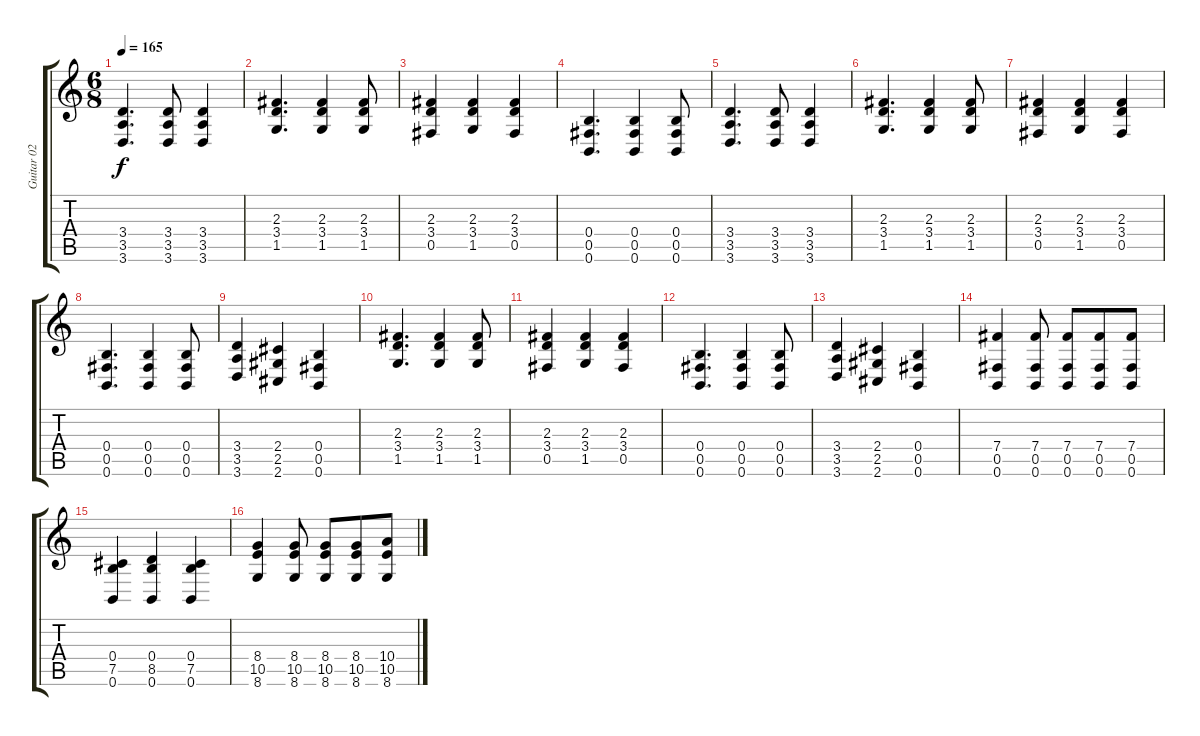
\track ("Guitar 02" "Guitar 02") {instrument overdrivenguitar}
\staff {score tabs}
\tuning (Db4 Ab3 E3 B2 Gb2 B1) {hide}
\ts (6 8)
\tempo 165
\clef g2
\ks c
(3.4 3.5 3.6).4{d dy f} (3.4 3.5 3.6).8 (3.4 3.5 3.6).4 |
(2.3 3.4 1.5).4{d} (2.3 3.4 1.5).4 (2.3 3.4 1.5).8 |
(2.3 3.4 0.5).4 (2.3 3.4 1.5).4 (2.3 3.4 0.5).4 |
(0.4 0.5 0.6).4{d} (0.4 0.5 0.6).4 (0.4 0.5 0.6).8 |
(3.4 3.5 3.6).4{d} (3.4 3.5 3.6).8 (3.4 3.5 3.6).4 |
(2.3 3.4 1.5).4{d} (2.3 3.4 1.5).4 (2.3 3.4 1.5).8 |
(2.3 3.4 0.5).4 (2.3 3.4 1.5).4 (2.3 3.4 0.5).4 |
(0.4 0.5 0.6).4{d} (0.4 0.5 0.6).4 (0.4 0.5 0.6).8 |
(3.4 3.5 3.6).4 (2.4 2.5 2.6).4 (0.4 0.5 0.6).4 |
(2.3 3.4 1.5).4{d} (2.3 3.4 1.5).4 (2.3 3.4 1.5).8 |
(2.3 3.4 0.5).4 (2.3 3.4 1.5).4 (2.3 3.4 0.5).4 |
(0.4 0.5 0.6).4{d} (0.4 0.5 0.6).4 (0.4 0.5 0.6).8 |
(3.4 3.5 3.6).4 (2.4 2.5 2.6).4 (0.4 0.5 0.6).4 |
(7.4 0.5 0.6).4 (7.4 0.5 0.6).8 (7.4 0.5 0.6).8 (7.4 0.5 0.6).8 (7.4 0.5 0.6).8 |
(0.4 7.5 0.6).4 (0.4 8.5 0.6).4 (0.4 7.5 0.6).4 |
(8.4 10.5 8.6).4 (8.4 10.5 8.6).8 (8.4 10.5 8.6).8 (8.4 10.5 8.6).8 (10.4 10.5 8.6).8
